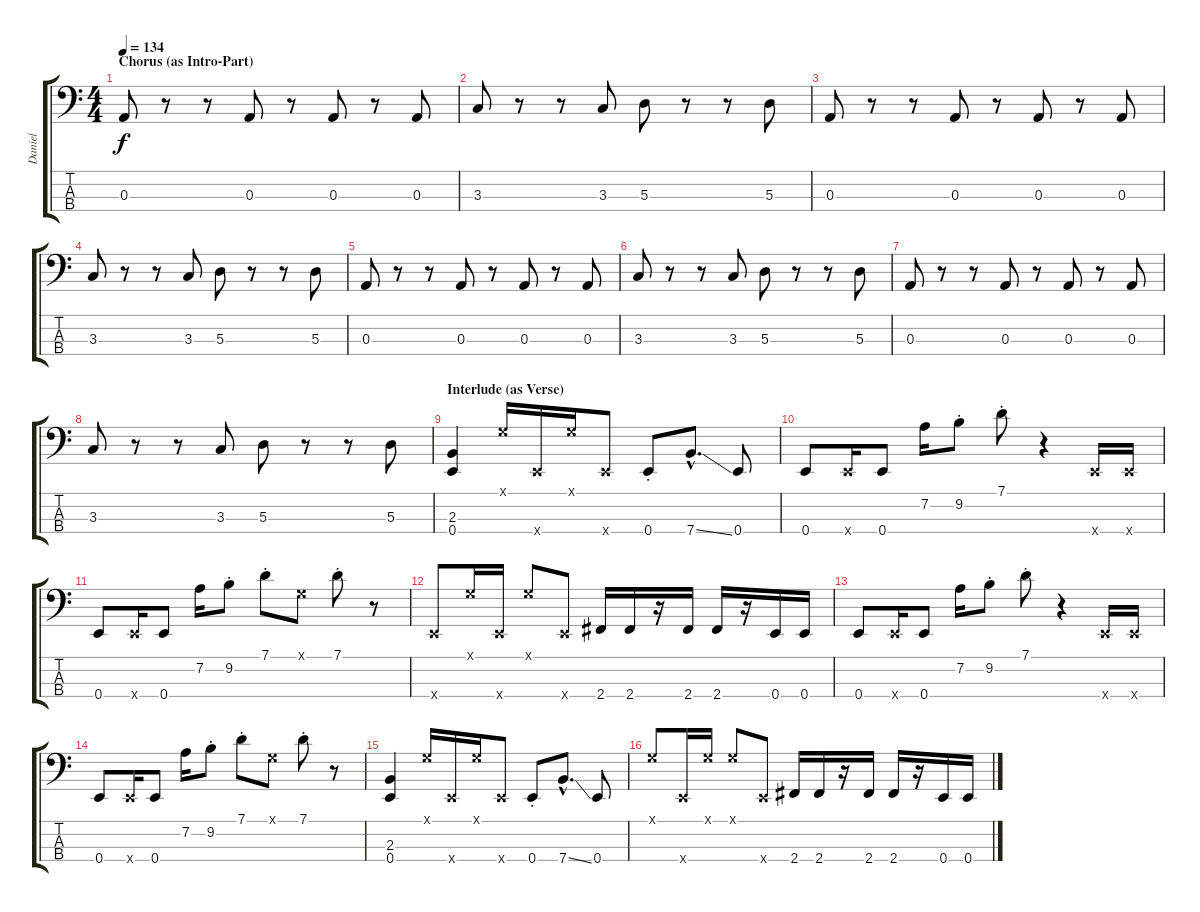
\track ("Daniel" "Daniel") {instrument slapbass2}
\staff {score tabs}
\tuning (G2 D2 A1 E1) {hide}
\ts (4 4)
\section ("" "Chorus (as Intro-Part)")
\tempo 134
\clef f4
\ks c
0.3.8{dy f} r.8 r.8 0.3.8 r.8 0.3.8 r.8 0.3.8 |
3.3.8 r.8 r.8 3.3.8 5.3.8 r.8 r.8 5.3.8 |
0.3.8 r.8 r.8 0.3.8 r.8 0.3.8 r.8 0.3.8 |
3.3.8 r.8 r.8 3.3.8 5.3.8 r.8 r.8 5.3.8 |
0.3.8 r.8 r.8 0.3.8 r.8 0.3.8 r.8 0.3.8 |
3.3.8 r.8 r.8 3.3.8 5.3.8 r.8 r.8 5.3.8 |
0.3.8 r.8 r.8 0.3.8 r.8 0.3.8 r.8 0.3.8 |
3.3.8 r.8 r.8 3.3.8 5.3.8 r.8 r.8 5.3.8 |
\section ("" "Interlude (as Verse)")
(2.3 0.4).4 0.1{x}.16 0.4{x}.16 0.1{x}.16 0.4{x}.8 0.4{st}.8 7.4{ss hac}.8{d} 0.4.8 |
0.4.8 0.4{x}.16 0.4.8 7.2.16 9.2{st}.8 7.1{st}.8 r.4 0.4{x}.16 0.4{x}.16 |
0.4.8 0.4{x}.16 0.4.8 7.2.16 9.2{st}.8 7.1{st}.8 0.1{x}.8 7.1{st}.8 r.8 |
0.4{x}.8 0.1{x}.16 0.4{x}.16 0.1{x}.8 0.4{x}.8 2.4.16 2.4.16 r.16 2.4.16 2.4.16 r.16 0.4.16 0.4.16 |
0.4.8 0.4{x}.16 0.4.8 7.2.16 9.2{st}.8 7.1{st}.8 r.4 0.4{x}.16 0.4{x}.16 |
0.4.8 0.4{x}.16 0.4.8 7.2.16 9.2{st}.8 7.1{st}.8 0.1{x}.8 7.1{st}.8 r.8 |
(2.3 0.4).4 0.1{x}.16 0.4{x}.16 0.1{x}.16 0.4{x}.8 0.4{st}.8 7.4{ss hac}.8{d} 0.4.8 |
0.1{x}.8 0.4{x}.16 0.1{x}.16 0.1{x}.8 0.4{x}.8 2.4.16 2.4.16 r.16 2.4.16 2.4.16 r.16 0.4.16 0.4.16
